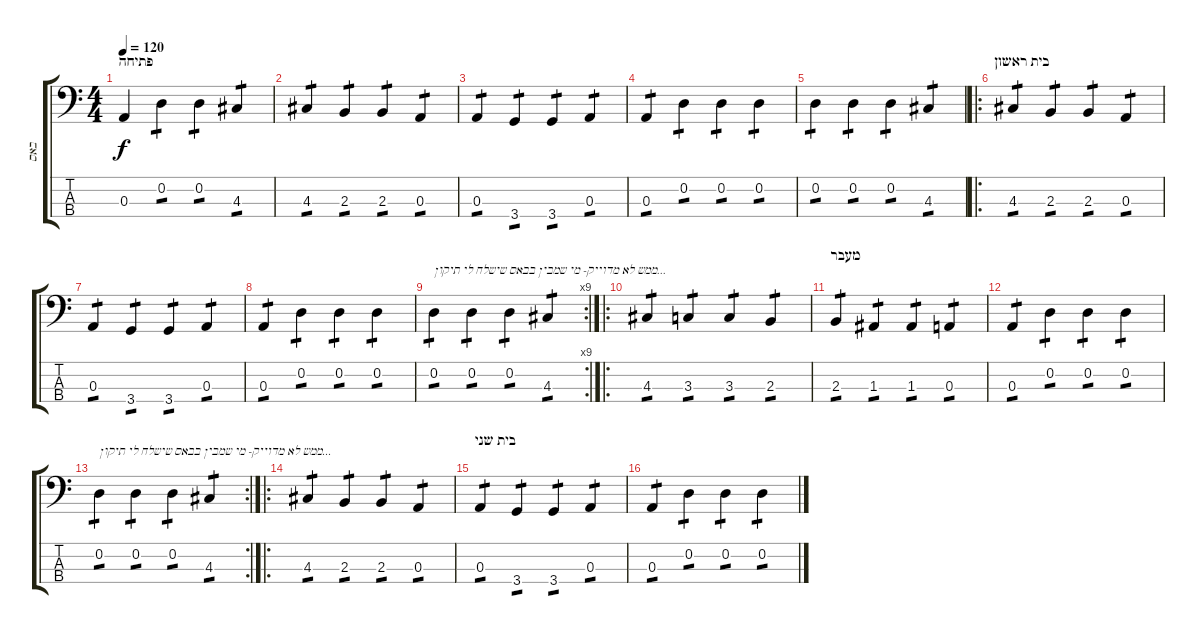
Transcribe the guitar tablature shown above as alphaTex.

\track ("באס" "באס") {instrument electricbassfinger}
\staff {score tabs}
\tuning (G2 D2 A1 E1) {hide}
\ts (4 4)
\section ("" "פתיחה")
\tempo 120
\clef f4
\ks c
0.3.4{dy f instrument electricbassfinger} 0.2.4{tp 1} 0.2.4{tp 1} 4.3.4{tp 1} |
4.3.4{tp 1} 2.3.4{tp 1} 2.3.4{tp 1} 0.3.4{tp 1} |
0.3.4{tp 1} 3.4.4{tp 1} 3.4.4{tp 1} 0.3.4{tp 1} |
0.3.4{tp 1} 0.2.4{tp 1} 0.2.4{tp 1} 0.2.4{tp 1} |
0.2.4{tp 1} 0.2.4{tp 1} 0.2.4{tp 1} 4.3.4{tp 1} |
\ro
\section ("" "בית ראשון")
4.3.4{tp 1} 2.3.4{tp 1} 2.3.4{tp 1} 0.3.4{tp 1} |
0.3.4{tp 1} 3.4.4{tp 1} 3.4.4{tp 1} 0.3.4{tp 1} |
0.3.4{tp 1} 0.2.4{tp 1} 0.2.4{tp 1} 0.2.4{tp 1} |
\rc 9
0.2.4{txt "ממש לא מדוייק- מי שמבין בבאס שישלח לי תיקון..." tp 1} 0.2.4{tp 1} 0.2.4{tp 1} 4.3.4{tp 1} |
\ro
4.3.4{tp 1} 3.3.4{tp 1} 3.3.4{tp 1} 2.3.4{tp 1} |
\section ("" "מעבר")
2.3.4{tp 1} 1.3.4{tp 1} 1.3.4{tp 1} 0.3.4{tp 1} |
0.3.4{tp 1} 0.2.4{tp 1} 0.2.4{tp 1} 0.2.4{tp 1} |
\rc 2
0.2.4{txt "ממש לא מדוייק- מי שמבין בבאס שישלח לי תיקון..." tp 1} 0.2.4{tp 1} 0.2.4{tp 1} 4.3.4{tp 1} |
\ro
4.3.4{tp 1} 2.3.4{tp 1} 2.3.4{tp 1} 0.3.4{tp 1} |
\section ("" "בית שני")
0.3.4{tp 1} 3.4.4{tp 1} 3.4.4{tp 1} 0.3.4{tp 1} |
0.3.4{tp 1} 0.2.4{tp 1} 0.2.4{tp 1} 0.2.4{tp 1}
